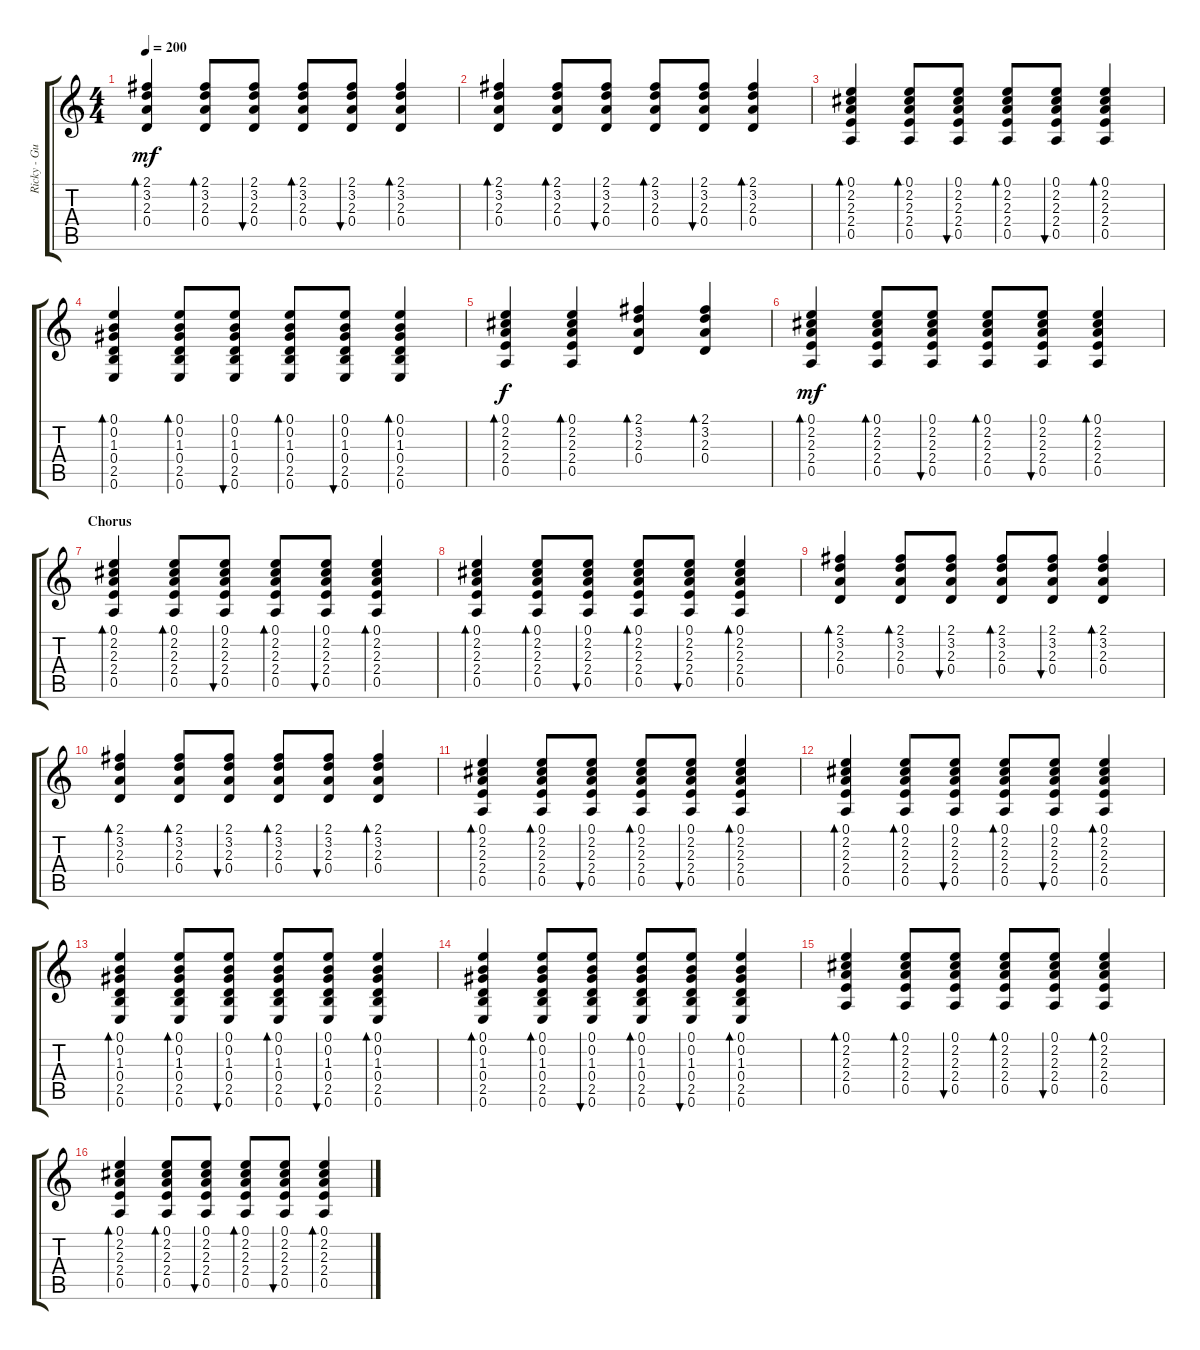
\track ("Ricky - Guitar" "Ricky - Gu") {instrument acousticguitarsteel}
\staff {score tabs}
\tuning (E4 B3 G3 D3 A2 E2) {hide}
\ts (4 4)
\tempo 200
\clef g2
\ks c
(2.1 3.2 2.3 0.4).4{bd 60 dy mf} (2.1 3.2 2.3 0.4).8{bd 60} (2.1 3.2 2.3 0.4).8{bu 60} (2.1 3.2 2.3 0.4).8{bd 60} (2.1 3.2 2.3 0.4).8{bu 60} (2.1 3.2 2.3 0.4).4{bd 60} |
(2.1 3.2 2.3 0.4).4{bd 60} (2.1 3.2 2.3 0.4).8{bd 60} (2.1 3.2 2.3 0.4).8{bu 60} (2.1 3.2 2.3 0.4).8{bd 60} (2.1 3.2 2.3 0.4).8{bu 60} (2.1 3.2 2.3 0.4).4{bd 60} |
(0.1 2.2 2.3 2.4 0.5).4{bd 60} (0.1 2.2 2.3 2.4 0.5).8{bd 60} (0.1 2.2 2.3 2.4 0.5).8{bu 60} (0.1 2.2 2.3 2.4 0.5).8{bd 60} (0.1 2.2 2.3 2.4 0.5).8{bu 60} (0.1 2.2 2.3 2.4 0.5).4{bd 60} |
(0.1 0.2 1.3 0.4 2.5 0.6).4{bd 60} (0.1 0.2 1.3 0.4 2.5 0.6).8{bd 60} (0.1 0.2 1.3 0.4 2.5 0.6).8{bu 60} (0.1 0.2 1.3 0.4 2.5 0.6).8{bd 60} (0.1 0.2 1.3 0.4 2.5 0.6).8{bu 60} (0.1 0.2 1.3 0.4 2.5 0.6).4{bd 60} |
(0.1 2.2 2.3 2.4 0.5).4{bd 60 dy f} (0.1 2.2 2.3 2.4 0.5).4{bd 60} (2.1 3.2 2.3 0.4).4{bd 60} (2.1 3.2 2.3 0.4).4{bd 60} |
(0.1 2.2 2.3 2.4 0.5).4{bd 60 dy mf} (0.1 2.2 2.3 2.4 0.5).8{bd 60} (0.1 2.2 2.3 2.4 0.5).8{bu 60} (0.1 2.2 2.3 2.4 0.5).8{bd 60} (0.1 2.2 2.3 2.4 0.5).8{bu 60} (0.1 2.2 2.3 2.4 0.5).4{bd 60} |
\section ("" "Chorus")
(0.1 2.2 2.3 2.4 0.5).4{bd 60} (0.1 2.2 2.3 2.4 0.5).8{bd 60} (0.1 2.2 2.3 2.4 0.5).8{bu 60} (0.1 2.2 2.3 2.4 0.5).8{bd 60} (0.1 2.2 2.3 2.4 0.5).8{bu 60} (0.1 2.2 2.3 2.4 0.5).4{bd 60} |
(0.1 2.2 2.3 2.4 0.5).4{bd 60} (0.1 2.2 2.3 2.4 0.5).8{bd 60} (0.1 2.2 2.3 2.4 0.5).8{bu 60} (0.1 2.2 2.3 2.4 0.5).8{bd 60} (0.1 2.2 2.3 2.4 0.5).8{bu 60} (0.1 2.2 2.3 2.4 0.5).4{bd 60} |
(2.1 3.2 2.3 0.4).4{bd 60} (2.1 3.2 2.3 0.4).8{bd 60} (2.1 3.2 2.3 0.4).8{bu 60} (2.1 3.2 2.3 0.4).8{bd 60} (2.1 3.2 2.3 0.4).8{bu 60} (2.1 3.2 2.3 0.4).4{bd 60} |
(2.1 3.2 2.3 0.4).4{bd 60} (2.1 3.2 2.3 0.4).8{bd 60} (2.1 3.2 2.3 0.4).8{bu 60} (2.1 3.2 2.3 0.4).8{bd 60} (2.1 3.2 2.3 0.4).8{bu 60} (2.1 3.2 2.3 0.4).4{bd 60} |
(0.1 2.2 2.3 2.4 0.5).4{bd 60} (0.1 2.2 2.3 2.4 0.5).8{bd 60} (0.1 2.2 2.3 2.4 0.5).8{bu 60} (0.1 2.2 2.3 2.4 0.5).8{bd 60} (0.1 2.2 2.3 2.4 0.5).8{bu 60} (0.1 2.2 2.3 2.4 0.5).4{bd 60} |
(0.1 2.2 2.3 2.4 0.5).4{bd 60} (0.1 2.2 2.3 2.4 0.5).8{bd 60} (0.1 2.2 2.3 2.4 0.5).8{bu 60} (0.1 2.2 2.3 2.4 0.5).8{bd 60} (0.1 2.2 2.3 2.4 0.5).8{bu 60} (0.1 2.2 2.3 2.4 0.5).4{bd 60} |
(0.1 0.2 1.3 0.4 2.5 0.6).4{bd 60} (0.1 0.2 1.3 0.4 2.5 0.6).8{bd 60} (0.1 0.2 1.3 0.4 2.5 0.6).8{bu 60} (0.1 0.2 1.3 0.4 2.5 0.6).8{bd 60} (0.1 0.2 1.3 0.4 2.5 0.6).8{bu 60} (0.1 0.2 1.3 0.4 2.5 0.6).4{bd 60} |
(0.1 0.2 1.3 0.4 2.5 0.6).4{bd 60} (0.1 0.2 1.3 0.4 2.5 0.6).8{bd 60} (0.1 0.2 1.3 0.4 2.5 0.6).8{bu 60} (0.1 0.2 1.3 0.4 2.5 0.6).8{bd 60} (0.1 0.2 1.3 0.4 2.5 0.6).8{bu 60} (0.1 0.2 1.3 0.4 2.5 0.6).4{bd 60} |
(0.1 2.2 2.3 2.4 0.5).4{bd 60} (0.1 2.2 2.3 2.4 0.5).8{bd 60} (0.1 2.2 2.3 2.4 0.5).8{bu 60} (0.1 2.2 2.3 2.4 0.5).8{bd 60} (0.1 2.2 2.3 2.4 0.5).8{bu 60} (0.1 2.2 2.3 2.4 0.5).4{bd 60} |
(0.1 2.2 2.3 2.4 0.5).4{bd 60} (0.1 2.2 2.3 2.4 0.5).8{bd 60} (0.1 2.2 2.3 2.4 0.5).8{bu 60} (0.1 2.2 2.3 2.4 0.5).8{bd 60} (0.1 2.2 2.3 2.4 0.5).8{bu 60} (0.1 2.2 2.3 2.4 0.5).4{bd 60}
